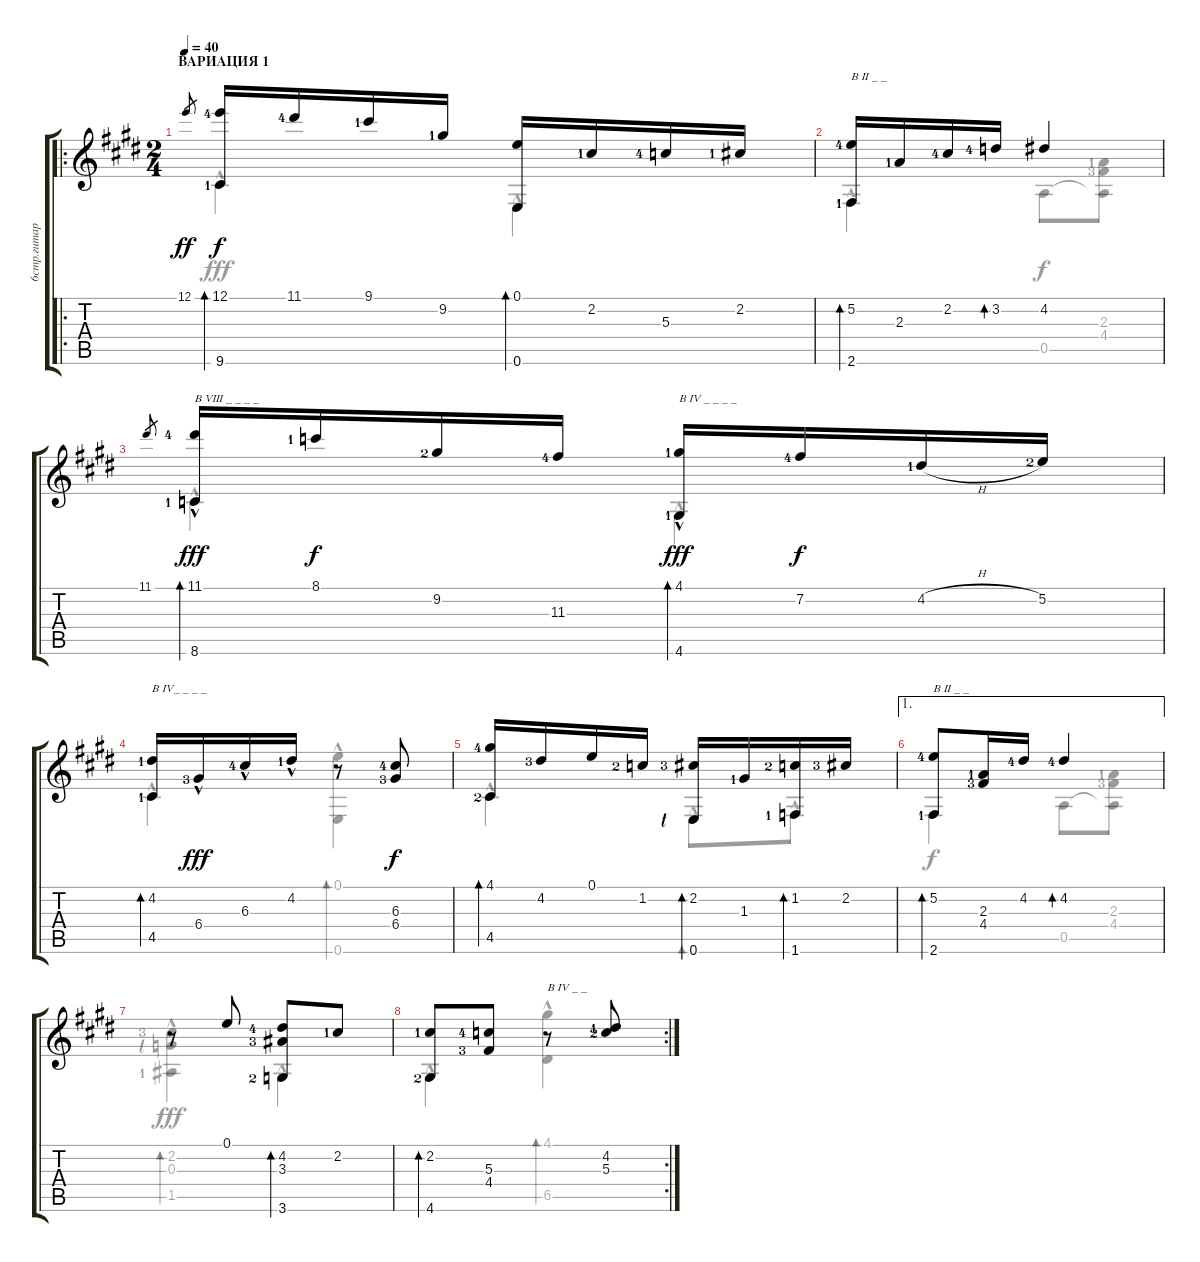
\track ("6стр.гитара" "6стр.гитар") {instrument acousticguitarnylon}
\staff {score tabs}
\tuning (E4 B3 G3 D3 A2 E2) {hide}
\voice
\ro
\ts (2 4)
\section ("" "ВАРИАЦИЯ 1")
\tempo 40
\clef g2
\ks c#minor
12.1.8{gr dy ff} (12.1{lf 5} 9.6{lf 2}).16{bd 480 dy f} 11.1{lf 5}.16 9.1{lf 2}.16 9.2{lf 2}.16 (0.1 0.6).16{bd 480} 2.2{lf 2}.16 5.3{lf 5}.16 2.2{lf 2}.16 |
(5.2{lf 5} 2.6{lf 2}).16{bd 480 txt "B II _ _"} 2.3{lf 2}.16 2.2{lf 5}.16 3.2{lf 5}.16{bd 480} 4.2.4 |
11.1.8{gr} (11.1{hac lf 5} 8.6{hac lf 2}).16{bd 480 txt "B VIII _ _ _ _" dy fff} 8.1{lf 2}.16{dy f} 9.2{lf 3}.16 11.3{lf 5}.16 (4.1{hac lf 2} 4.6{hac lf 2}).16{bd 480 txt "B IV _ _ _ _" dy fff} 7.2{lf 5}.16{dy f} 4.2{h lf 2}.16 5.2{lf 3}.16 |
(4.2{lf 2} 4.5{lf 2}).16{bd 480 txt "B IV_ _ _ _"} 6.4{hac lf 4}.16{dy fff} 6.3{hac lf 5}.16 4.2{hac lf 2}.16 r.8 (6.3{lf 5} 6.4{lf 4}).8{dy f} |
(4.1{lf 5} 4.5{lf 3}).16{bd 480} 4.2{lf 4}.16 0.1.16 1.2{lf 3}.16 (2.2{lf 4} 0.6{lf 1}).16{bd 480} 1.3{lf 2}.16 (1.2{lf 3} 1.6{lf 2}).16{bd 480} 2.2{lf 4}.16 |
\ae 1
(5.2{lf 5} 2.6{lf 2}).8{bd 480 txt "B II _ _"} (2.3{lf 2} 4.4{lf 4}).16 4.2{lf 5}.16 4.2{lf 5}.4{bd 480} |
r.8 0.1.8 (4.2{lf 5} 3.3{lf 4} 3.6{lf 3}).8{bd 480} 2.2{lf 2}.8 |
\rc 2
(2.2{lf 2} 4.6{lf 3}).8{bd 480} (5.3{lf 5} 4.4{lf 4}).8 r.8{txt "B IV _ _"} (4.2{lf 2} 5.3{lf 3}).8
\voice
\clef g2
\ottava regular
\simile none
\ks c#minor
9.6{hac}.4{dy fff} 0.6{hac}.4 |
2.6{hac}.4 0.5.8{dy f} (2.3{lf 2} 4.4{lf 4} 0.5{t}).8 |
8.6{hac}.4{dy fff} 4.6{hac}.4 |
4.5{hac}.4 (0.1{hac} 0.6{hac}).4{bd 480} |
4.5{hac}.4 0.6{hac}.8{bd 480} 1.6{hac}.8 |
2.6.4{dy f} 0.5.8 (2.3{lf 2} 4.4{lf 4} 0.5{t}).8 |
(2.2{lf 4} 0.3{lf 1} 1.5{hac lf 2}).4{bd 120 dy fff} 3.6{hac}.4 |
4.6{hac}.4 (4.1 6.5{hac}).4{bd 120}
